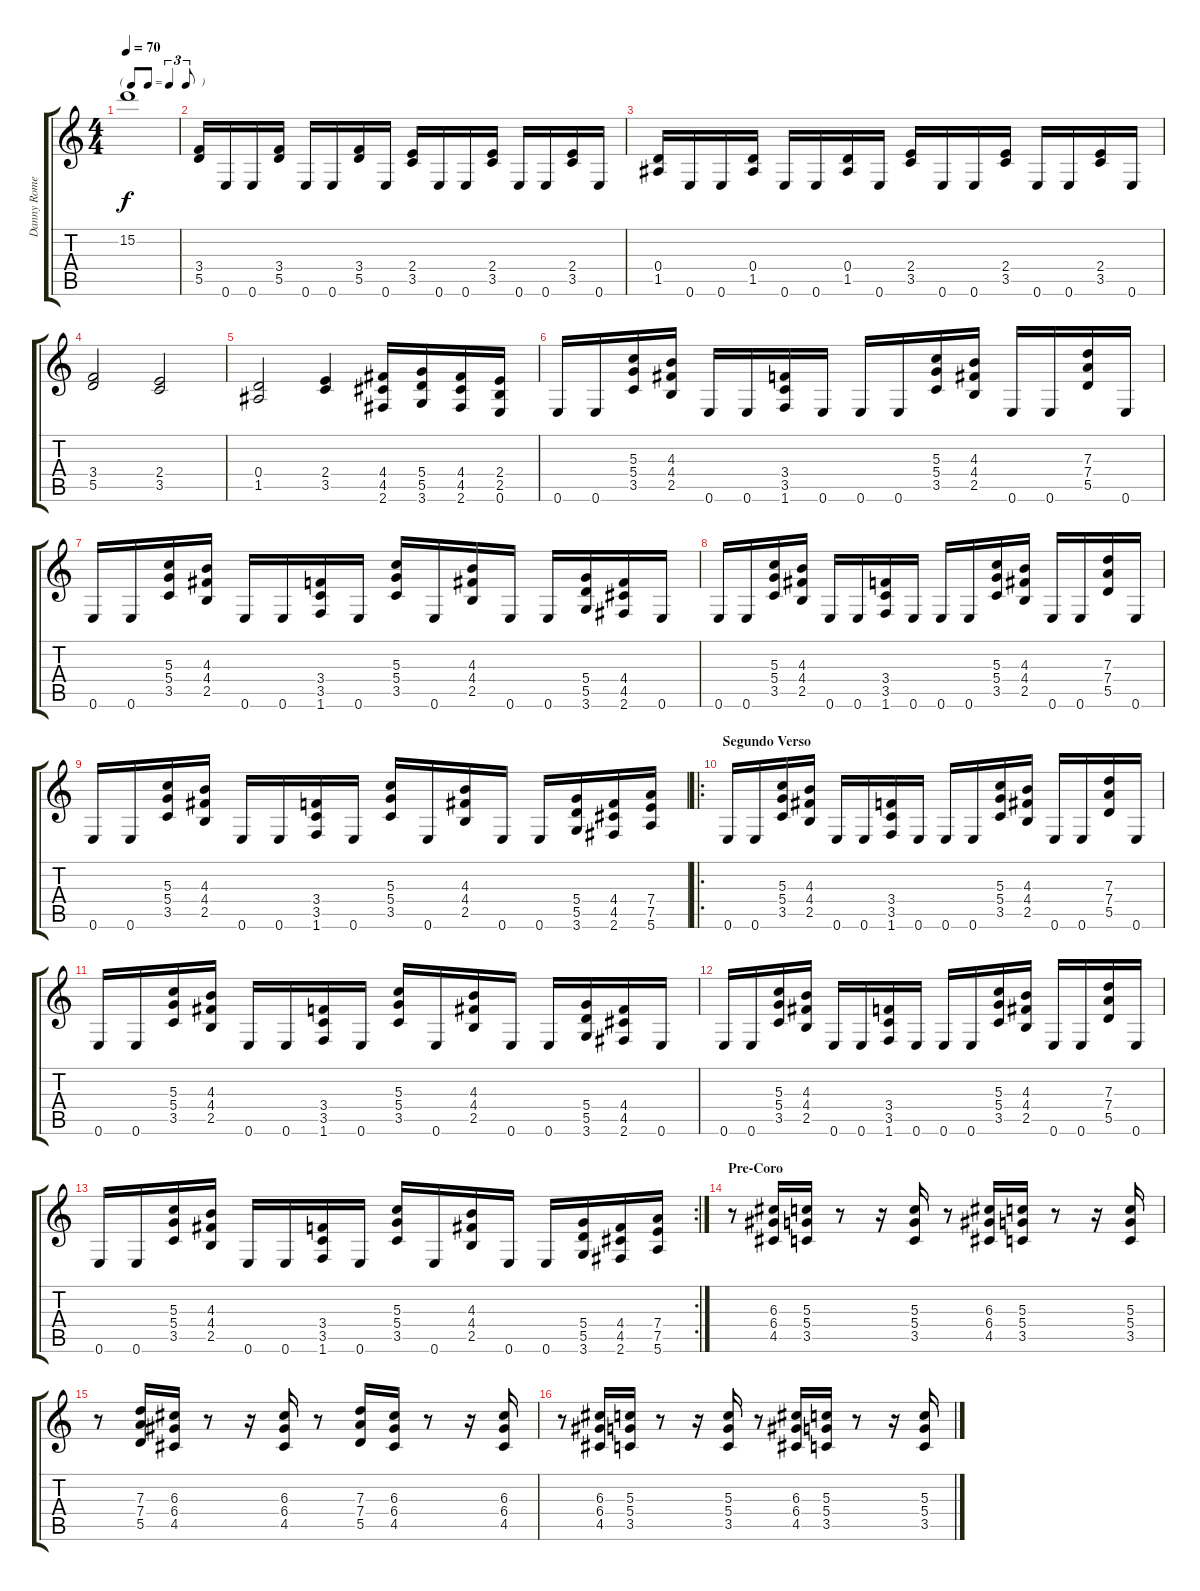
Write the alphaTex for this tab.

\track ("Danny Romero (2 Guitarra)" "Danny Rome") {instrument distortionguitar}
\staff {score tabs}
\tuning (E4 B3 G3 D3 A2 E2) {hide}
\ts (4 4)
\tf triplet8th
\tempo 70
\clef g2
\ks c
15.2{t}.1{dy f} |
(3.4 5.5).16{volume 12} 0.6.16 0.6.16 (3.4 5.5).16 0.6.16 0.6.16 (3.4 5.5).16 0.6.16 (2.4 3.5).16 0.6.16 0.6.16 (2.4 3.5).16 0.6.16 0.6.16 (2.4 3.5).16 0.6.16 |
(0.4 1.5).16 0.6.16 0.6.16 (0.4 1.5).16 0.6.16 0.6.16 (0.4 1.5).16 0.6.16 (2.4 3.5).16 0.6.16 0.6.16 (2.4 3.5).16 0.6.16 0.6.16 (2.4 3.5).16 0.6.16 |
(3.4 5.5).2 (2.4 3.5).2 |
(0.4 1.5).2 (2.4 3.5).4 (4.4 4.5 2.6).16 (5.4 5.5 3.6).16 (4.4 4.5 2.6).16 (2.4 2.5 0.6).16 |
0.6.16 0.6.16 (5.3 5.4 3.5).16 (4.3 4.4 2.5).16 0.6.16 0.6.16 (3.4 3.5 1.6).16 0.6.16 0.6.16 0.6.16 (5.3 5.4 3.5).16 (4.3 4.4 2.5).16 0.6.16 0.6.16 (7.3 7.4 5.5).16 0.6.16 |
0.6.16 0.6.16 (5.3 5.4 3.5).16 (4.3 4.4 2.5).16 0.6.16 0.6.16 (3.4 3.5 1.6).16 0.6.16 (5.3 5.4 3.5).16 0.6.16 (4.3 4.4 2.5).16 0.6.16 0.6.16 (5.4 5.5 3.6).16 (4.4 4.5 2.6).16 0.6.16 |
0.6.16 0.6.16 (5.3 5.4 3.5).16 (4.3 4.4 2.5).16 0.6.16 0.6.16 (3.4 3.5 1.6).16 0.6.16 0.6.16 0.6.16 (5.3 5.4 3.5).16 (4.3 4.4 2.5).16 0.6.16 0.6.16 (7.3 7.4 5.5).16 0.6.16 |
0.6.16 0.6.16 (5.3 5.4 3.5).16 (4.3 4.4 2.5).16 0.6.16 0.6.16 (3.4 3.5 1.6).16 0.6.16 (5.3 5.4 3.5).16 0.6.16 (4.3 4.4 2.5).16 0.6.16 0.6.16 (5.4 5.5 3.6).16 (4.4 4.5 2.6).16 (7.4 7.5 5.6).16 |
\ro
\section ("" "Segundo Verso")
0.6.16 0.6.16 (5.3 5.4 3.5).16 (4.3 4.4 2.5).16 0.6.16 0.6.16 (3.4 3.5 1.6).16 0.6.16 0.6.16 0.6.16 (5.3 5.4 3.5).16 (4.3 4.4 2.5).16 0.6.16 0.6.16 (7.3 7.4 5.5).16 0.6.16 |
0.6.16 0.6.16 (5.3 5.4 3.5).16 (4.3 4.4 2.5).16 0.6.16 0.6.16 (3.4 3.5 1.6).16 0.6.16 (5.3 5.4 3.5).16 0.6.16 (4.3 4.4 2.5).16 0.6.16 0.6.16 (5.4 5.5 3.6).16 (4.4 4.5 2.6).16 0.6.16 |
0.6.16 0.6.16 (5.3 5.4 3.5).16 (4.3 4.4 2.5).16 0.6.16 0.6.16 (3.4 3.5 1.6).16 0.6.16 0.6.16 0.6.16 (5.3 5.4 3.5).16 (4.3 4.4 2.5).16 0.6.16 0.6.16 (7.3 7.4 5.5).16 0.6.16 |
\rc 2
0.6.16 0.6.16 (5.3 5.4 3.5).16 (4.3 4.4 2.5).16 0.6.16 0.6.16 (3.4 3.5 1.6).16 0.6.16 (5.3 5.4 3.5).16 0.6.16 (4.3 4.4 2.5).16 0.6.16 0.6.16 (5.4 5.5 3.6).16 (4.4 4.5 2.6).16 (7.4 7.5 5.6).16 |
\section ("" "Pre-Coro")
r.8 (6.3 6.4 4.5).16 (5.3 5.4 3.5).16 r.8 r.16 (5.3 5.4 3.5).16 r.8 (6.3 6.4 4.5).16 (5.3 5.4 3.5).16 r.8 r.16 (5.3 5.4 3.5).16 |
r.8 (7.3 7.4 5.5).16 (6.3 6.4 4.5).16 r.8 r.16 (6.3 6.4 4.5).16 r.8 (7.3 7.4 5.5).16 (6.3 6.4 4.5).16 r.8 r.16 (6.3 6.4 4.5).16 |
r.8 (6.3 6.4 4.5).16 (5.3 5.4 3.5).16 r.8 r.16 (5.3 5.4 3.5).16 r.8 (6.3 6.4 4.5).16 (5.3 5.4 3.5).16 r.8 r.16 (5.3 5.4 3.5).16
